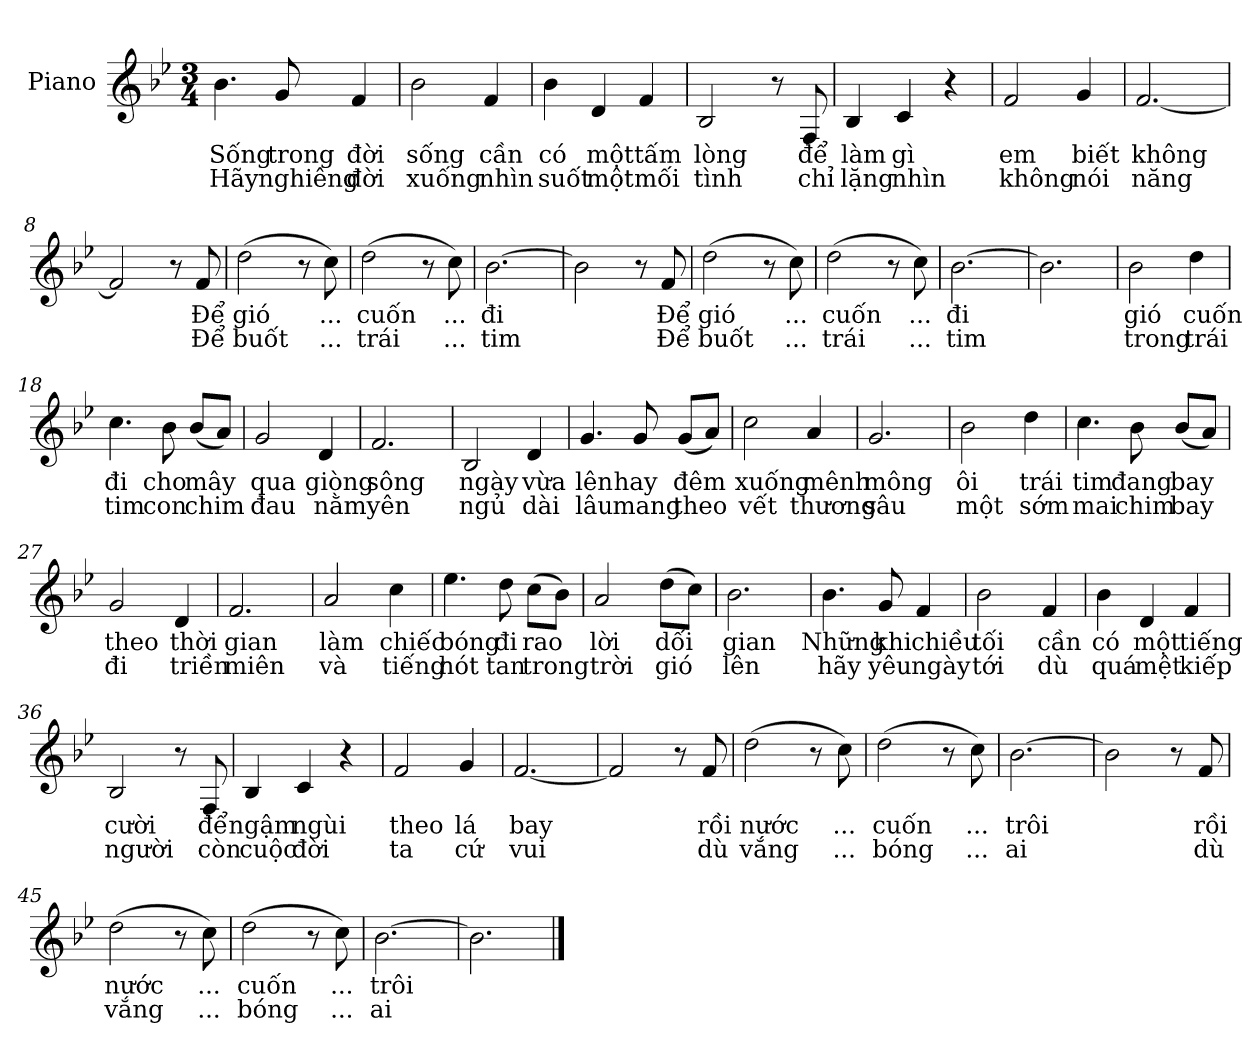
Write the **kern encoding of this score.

**kern	**text	**text
*part1	*part1	*part1
*staff1	*staff1	*staff1
*I"Piano	*	*
*I'Pno.	*	*
*clefG2	*	*
*k[b-e-]	*	*
*M3/4	*	*
=1	=1	=1
!	!LO:LY:b	!LO:LY:b
4.b-\	Sống	Hãy
!	!LO:LY:b	!LO:LY:b
8g/	trong	nghiêng
!	!LO:LY:b	!LO:LY:b
4f/	đời	đời
=2	=2	=2
!	!LO:LY:b	!LO:LY:b
2b-\	sống	xuống
!	!LO:LY:b	!LO:LY:b
4f/	cần	nhìn
=3	=3	=3
!	!LO:LY:b	!LO:LY:b
4b-\	có	suốt
!	!LO:LY:b	!LO:LY:b
4d/	một	một
!	!LO:LY:b	!LO:LY:b
4f/	tấm	mối
=4	=4	=4
!	!LO:LY:b	!LO:LY:b
2B-/	lòng	tình
8r	.	.
!	!LO:LY:b	!LO:LY:b
8F/	để	chỉ
=5	=5	=5
!	!LO:LY:b	!LO:LY:b
4B-/	làm	lặng
!	!LO:LY:b	!LO:LY:b
4c/	gì	nhìn
4r	.	.
=6	=6	=6
!	!LO:LY:b	!LO:LY:b
2f/	em	không
!	!LO:LY:b	!LO:LY:b
4g/	biết	nói
=7	=7	=7
!	!LO:LY:b	!LO:LY:b
[2.f/	không	năng
=8	=8	=8
2f/]	.	.
8r	.	.
!	!LO:LY:b	!LO:LY:b
8f/	Để	Để
!!LO:LB:g=z
=9	=9	=9
!	!LO:LY:b	!LO:LY:b
(>2dd\	gió	buốt
8r	.	.
!	!LO:LY:b	!LO:LY:b
8cc\)	...	...
=10	=10	=10
!	!LO:LY:b	!LO:LY:b
(>2dd\	cuốn	trái
8r	.	.
!	!LO:LY:b	!LO:LY:b
8cc\)	...	...
=11	=11	=11
!	!LO:LY:b	!LO:LY:b
[2.b-\	đi	tim
=12	=12	=12
2b-\]	.	.
8r	.	.
!	!LO:LY:b	!LO:LY:b
8f/	Để	Để
=13	=13	=13
!	!LO:LY:b	!LO:LY:b
(>2dd\	gió	buốt
8r	.	.
!	!LO:LY:b	!LO:LY:b
8cc\)	...	...
=14	=14	=14
!	!LO:LY:b	!LO:LY:b
(>2dd\	cuốn	trái
8r	.	.
!	!LO:LY:b	!LO:LY:b
8cc\)	...	...
=15	=15	=15
!	!LO:LY:b	!LO:LY:b
[2.b-\	đi	tim
=16	=16	=16
2.b-\]	.	.
=17	=17	=17
!	!LO:LY:b	!LO:LY:b
2b-\	gió	trong
!	!LO:LY:b	!LO:LY:b
4dd\	cuốn	trái
=18	=18	=18
!	!LO:LY:b	!LO:LY:b
4.cc\	đi	tim
!	!LO:LY:b	!LO:LY:b
8b-\	cho	con
!	!LO:LY:b	!LO:LY:b
(<8b-/L	mây	chim
8a/J)	.	.
=19	=19	=19
!	!LO:LY:b	!LO:LY:b
2g/	qua	đau
!	!LO:LY:b	!LO:LY:b
4d/	giòng	nằm
!!LO:LB:g=z
=20	=20	=20
!	!LO:LY:b	!LO:LY:b
2.f/	sông	yên
=21	=21	=21
!	!LO:LY:b	!LO:LY:b
2B-/	ngày	ngủ
!	!LO:LY:b	!LO:LY:b
4d/	vừa	dài
=22	=22	=22
!	!LO:LY:b	!LO:LY:b
4.g/	lên	lâu
!	!LO:LY:b	!LO:LY:b
8g/	hay	mang
!	!LO:LY:b	!LO:LY:b
(<8g/L	đêm	theo
8a/J)	.	.
=23	=23	=23
!	!LO:LY:b	!LO:LY:b
2cc\	xuống	vết
!	!LO:LY:b	!LO:LY:b
4a/	mênh	thương
=24	=24	=24
!	!LO:LY:b	!LO:LY:b
2.g/	mông	sâu
=25	=25	=25
!	!LO:LY:b	!LO:LY:b
2b-\	ôi	một
!	!LO:LY:b	!LO:LY:b
4dd\	trái	sớm
=26	=26	=26
!	!LO:LY:b	!LO:LY:b
4.cc\	tim	mai
!	!LO:LY:b	!LO:LY:b
8b-\	đang	chim
!	!LO:LY:b	!LO:LY:b
(<8b-/L	bay	bay
8a/J)	.	.
=27	=27	=27
!	!LO:LY:b	!LO:LY:b
2g/	theo	đi
!	!LO:LY:b	!LO:LY:b
4d/	thời	triền
!!LO:LB:g=z
=28	=28	=28
!	!LO:LY:b	!LO:LY:b
2.f/	gian	miên
=29	=29	=29
!	!LO:LY:b	!LO:LY:b
2a/	làm	và
!	!LO:LY:b	!LO:LY:b
4cc\	chiếc	tiếng
=30	=30	=30
!	!LO:LY:b	!LO:LY:b
4.ee-\	bóng	hót
!	!LO:LY:b	!LO:LY:b
8dd\	đi	tan
!	!LO:LY:b	!LO:LY:b
(>8cc\L	rao	trong
8b-\J)	.	.
=31	=31	=31
!	!LO:LY:b	!LO:LY:b
2a/	lời	trời
!	!LO:LY:b	!LO:LY:b
(>8dd\L	dối	gió
8cc\J)	.	.
=32	=32	=32
!	!LO:LY:b	!LO:LY:b
2.b-\	gian	lên
=33	=33	=33
!	!LO:LY:b	!LO:LY:b
4.b-\	Những	hãy
!	!LO:LY:b	!LO:LY:b
8g/	khi	yêu
!	!LO:LY:b	!LO:LY:b
4f/	chiều	ngày
=34	=34	=34
!	!LO:LY:b	!LO:LY:b
2b-\	tối	tới
!	!LO:LY:b	!LO:LY:b
4f/	cần	dù
=35	=35	=35
!	!LO:LY:b	!LO:LY:b
4b-\	có	quá
!	!LO:LY:b	!LO:LY:b
4d/	một	mệt
!	!LO:LY:b	!LO:LY:b
4f/	tiếng	kiếp
!!LO:LB:g=z
=36	=36	=36
!	!LO:LY:b	!LO:LY:b
2B-/	cười	người
8r	.	.
!	!LO:LY:b	!LO:LY:b
8F/	để	còn
=37	=37	=37
!	!LO:LY:b	!LO:LY:b
4B-/	ngậm	cuộc
!	!LO:LY:b	!LO:LY:b
4c/	ngùi	đời
4r	.	.
=38	=38	=38
!	!LO:LY:b	!LO:LY:b
2f/	theo	ta
!	!LO:LY:b	!LO:LY:b
4g/	lá	cứ
=39	=39	=39
!	!LO:LY:b	!LO:LY:b
[2.f/	bay	vui
=40	=40	=40
2f/]	.	.
8r	.	.
!	!LO:LY:b	!LO:LY:b
8f/	rồi	dù
=41	=41	=41
!	!LO:LY:b	!LO:LY:b
(>2dd\	nước	vắng
8r	.	.
!	!LO:LY:b	!LO:LY:b
8cc\)	...	...
=42	=42	=42
!	!LO:LY:b	!LO:LY:b
(>2dd\	cuốn	bóng
8r	.	.
!	!LO:LY:b	!LO:LY:b
8cc\)	...	...
=43	=43	=43
!	!LO:LY:b	!LO:LY:b
[2.b-\	trôi	ai
=44	=44	=44
2b-\]	.	.
8r	.	.
!	!LO:LY:b	!LO:LY:b
8f/	rồi	dù
=45	=45	=45
!	!LO:LY:b	!LO:LY:b
(>2dd\	nước	vắng
8r	.	.
!	!LO:LY:b	!LO:LY:b
8cc\)	...	...
=46	=46	=46
!	!LO:LY:b	!LO:LY:b
(>2dd\	cuốn	bóng
8r	.	.
!	!LO:LY:b	!LO:LY:b
8cc\)	...	...
!!LO:LB:g=z
=47	=47	=47
!	!LO:LY:b	!LO:LY:b
[2.b-\	trôi	ai
=48	=48	=48
2.b-\]	.	.
==	==	==
*-	*-	*-
